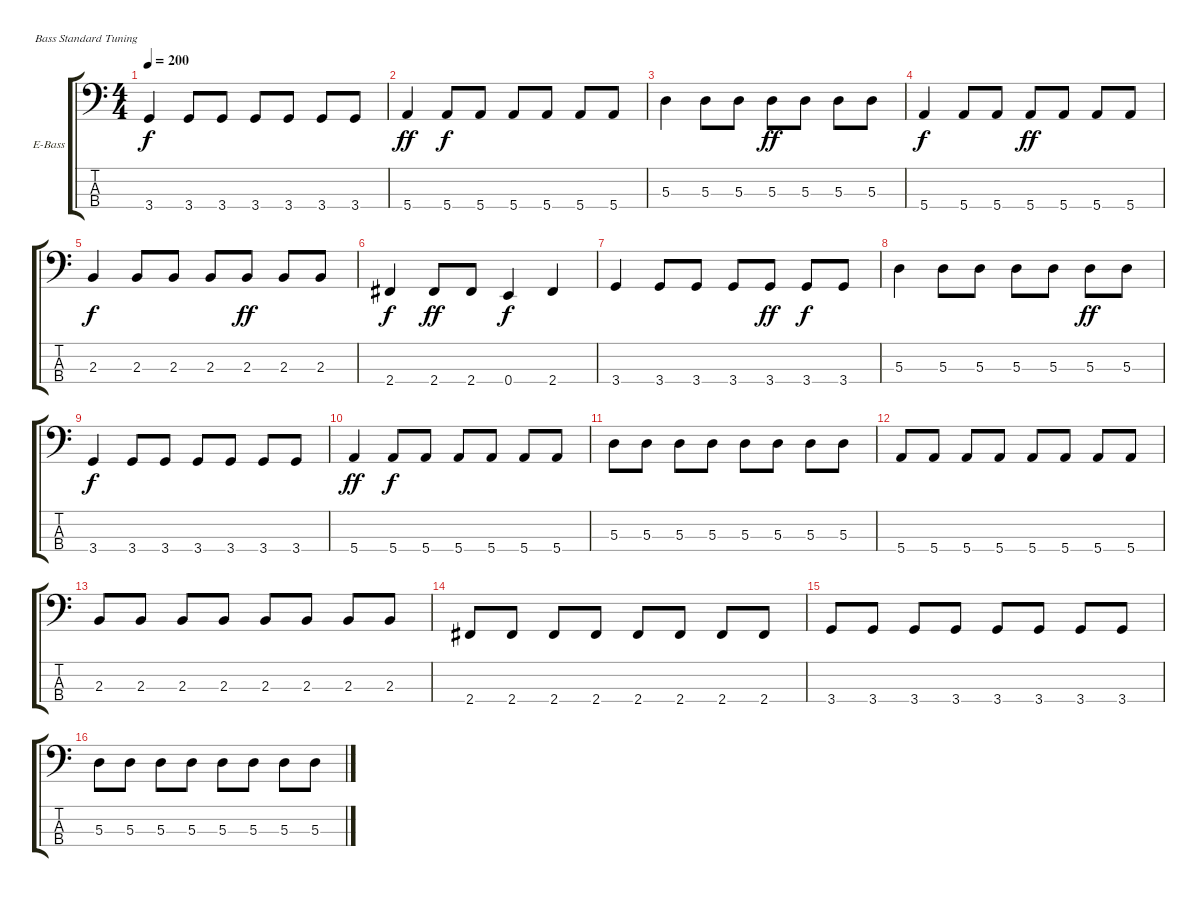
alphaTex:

\bracketExtendMode groupsimilarinstruments
\firstSystemTrackNameOrientation horizontal
\otherSystemsTrackNameOrientation horizontal
\track ("Basse" "E-Bass") {instrument electricbassfinger}
\staff {score tabs}
\tuning (G2 D2 A1 E1)
\ts (4 4)
\tempo 200
\clef f4
\ks c
3.4.4{dy f} 3.4.8 3.4.8 3.4.8 3.4.8 3.4.8 3.4.8 |
5.4.4{dy ff} 5.4.8{dy f} 5.4.8 5.4.8 5.4.8 5.4.8 5.4.8 |
5.3.4 5.3.8 5.3.8 5.3.8{dy ff} 5.3.8 5.3.8 5.3.8 |
5.4.4{dy f} 5.4.8 5.4.8 5.4.8{dy ff} 5.4.8 5.4.8 5.4.8 |
2.3.4{dy f} 2.3.8 2.3.8 2.3.8 2.3.8{dy ff} 2.3.8 2.3.8 |
2.4.4{dy f} 2.4.8{dy ff} 2.4.8 0.4.4{dy f} 2.4.4 |
3.4.4 3.4.8 3.4.8 3.4.8 3.4.8{dy ff} 3.4.8{dy f} 3.4.8 |
5.3.4 5.3.8 5.3.8 5.3.8 5.3.8 5.3.8{dy ff} 5.3.8 |
3.4.4{dy f} 3.4.8 3.4.8 3.4.8 3.4.8 3.4.8 3.4.8 |
5.4.4{dy ff} 5.4.8{dy f} 5.4.8 5.4.8 5.4.8 5.4.8 5.4.8 |
5.3.8 5.3.8 5.3.8 5.3.8 5.3.8 5.3.8 5.3.8 5.3.8 |
5.4.8 5.4.8 5.4.8 5.4.8 5.4.8 5.4.8 5.4.8 5.4.8 |
2.3.8 2.3.8 2.3.8 2.3.8 2.3.8 2.3.8 2.3.8 2.3.8 |
2.4.8 2.4.8 2.4.8 2.4.8 2.4.8 2.4.8 2.4.8 2.4.8 |
3.4.8 3.4.8 3.4.8 3.4.8 3.4.8 3.4.8 3.4.8 3.4.8 |
5.3.8 5.3.8 5.3.8 5.3.8 5.3.8 5.3.8 5.3.8 5.3.8
